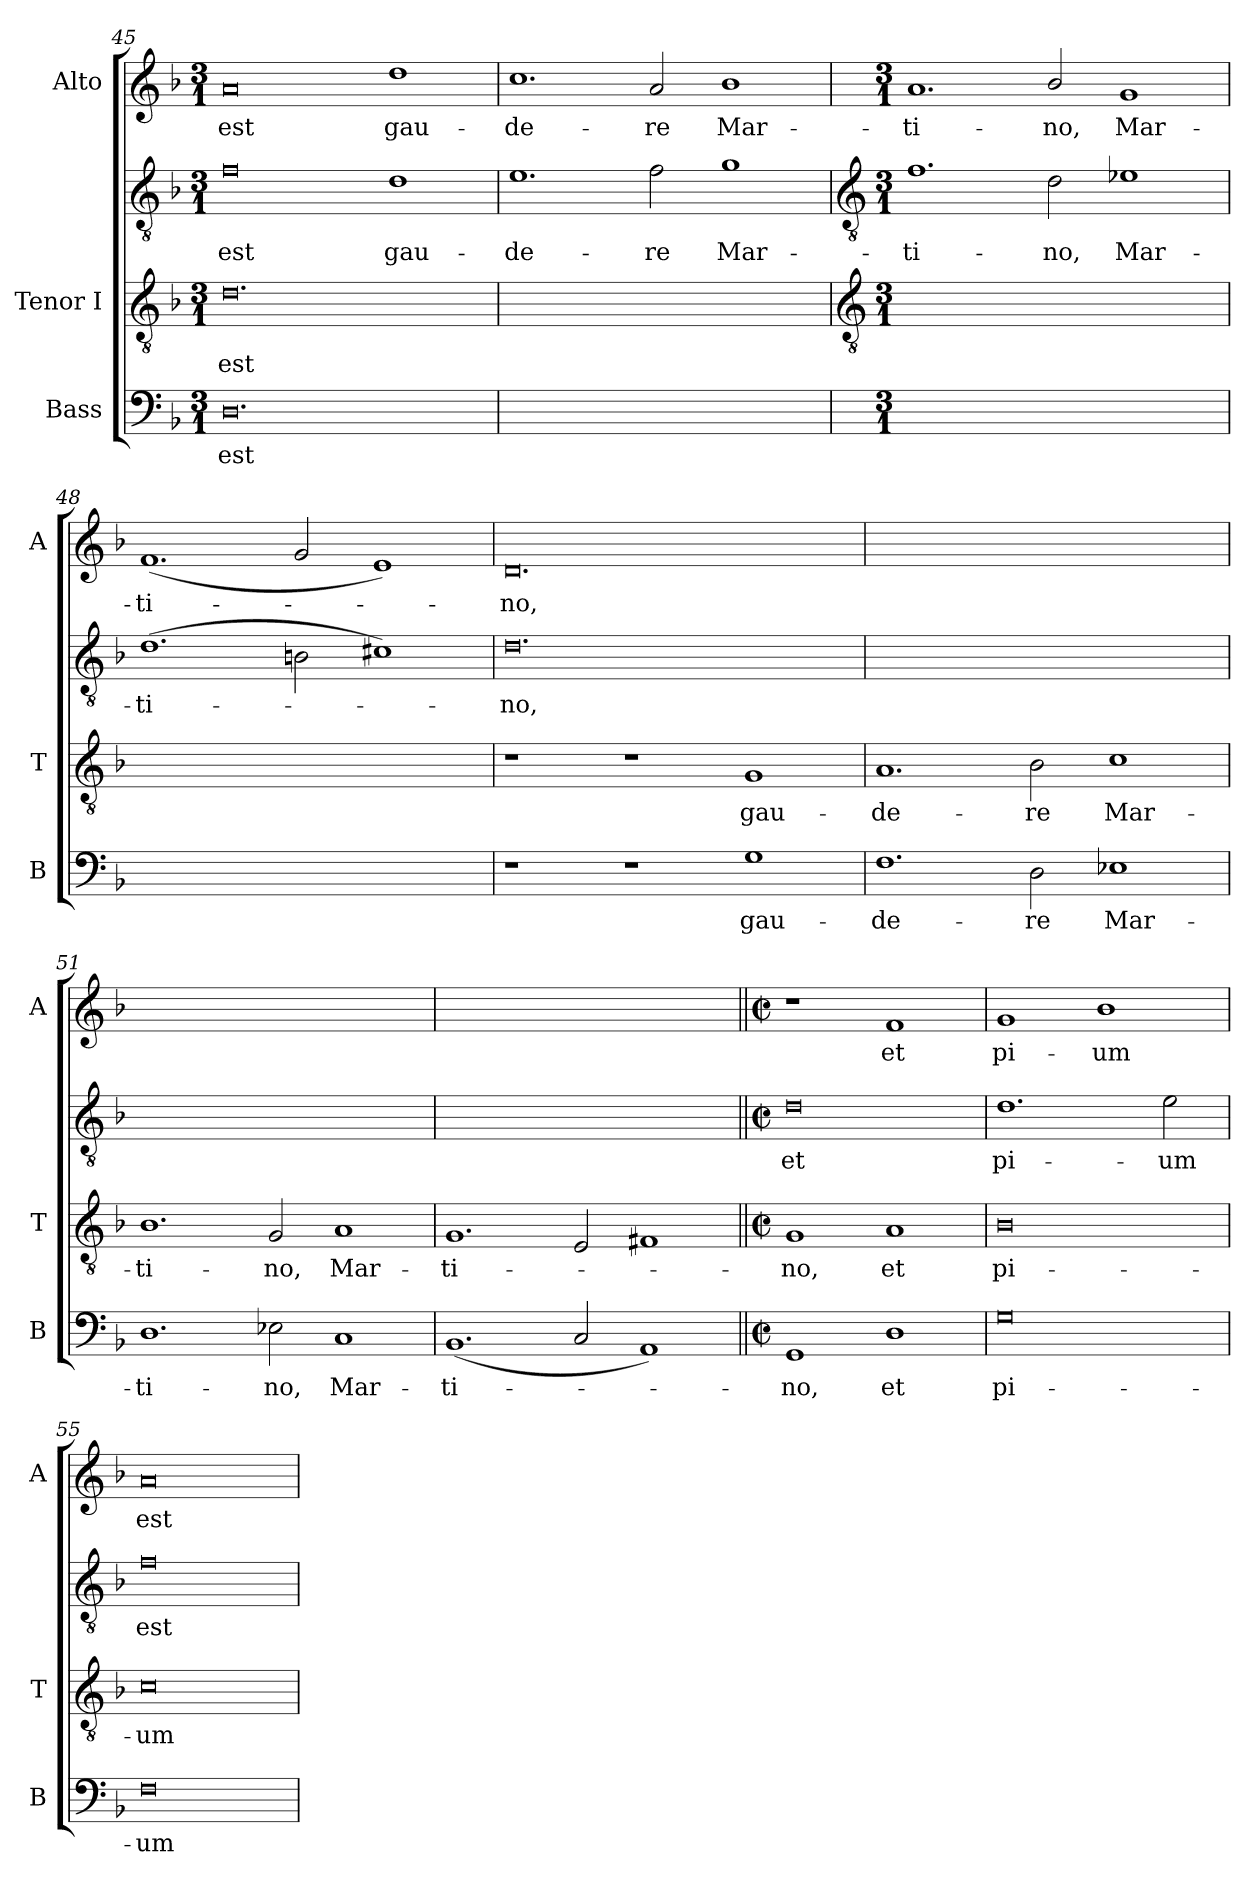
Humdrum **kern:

**kern	**text	**kern	**text	**kern	**text	**kern	**text
*part3	*part3	*part2	*part2	*part2	*part2	*part1	*part1
*staff4	*staff4	*staff3	*staff3	*staff2	*staff2	*staff1	*staff1
*I"Bass	*	*I"Tenor I	*	*	*	*I"Alto	*
*I'B	*	*I'T	*	*	*	*I'A	*
*clefF4	*	*clefGv2	*	*clefGv2	*	*clefG2	*
*k[b-]	*	*k[b-]	*	*k[b-]	*	*k[b-]	*
*F:	*	*F:	*	*F:	*	*F:	*
*M3/1	*	*M3/1	*	*M3/1	*	*M3/1	*
=45	=45	=45	=45	=45	=45	=45	=45
!	!LO:LY:b	!	!LO:LY:b	!	!LO:LY:b	!	!LO:LY:b
0.D	est	0.d	-est	0f	est	0a	est
!	!	!	!	!	!LO:LY:b	!	!LO:LY:b
.	.	.	.	1d	gau-	1dd	gau-
=46	=46	=46	=46	=46	=46	=46	=46
!LO:N:vis=0	!	!LO:N:vis=0	!	!	!LO:LY:b	!	!LO:LY:b
0.ryy	.	0.ryy	.	1.e	de-	1.cc	-de-
!	!	!	!	!	!LO:LY:b	!	!LO:LY:b
.	.	.	.	2f	-re	2a	-re
!	!	!	!	!	!LO:LY:b	!	!LO:LY:b
.	.	.	.	1g	Mar-	1b-	Mar-
!!LO:LB:g=z
=47	=47	=47	=47	=47	=47	=47	=47
*	*	*clefGv2	*	*clefGv2	*	*	*
*M3/1	*	*M3/1	*	*M3/1	*	*M3/1	*
!LO:N:vis=0	!	!LO:N:vis=0	!	!	!LO:LY:b	!	!LO:LY:b
0.ryy	.	0.ryy	.	1.f	-ti-	1.a	-ti-
!	!	!	!	!	!LO:LY:b	!	!LO:LY:b
.	.	.	.	2d	-no,	2b-/	-no,
!	!	!	!	!	!LO:LY:b	!	!LO:LY:b
.	.	.	.	1e-X	Mar-	1g	Mar-
=48	=48	=48	=48	=48	=48	=48	=48
!LO:N:vis=0	!	!LO:N:vis=0	!	!	!LO:LY:b	!	!LO:LY:b
0.ryy	.	0.ryy	.	(>1.d	-ti-	(<1.f	-ti-
.	.	.	.	2Bn	.	2g	.
.	.	.	.	1c#X)	.	1e)	.
=49	=49	=49	=49	=49	=49	=49	=49
!	!	!	!	!	!LO:LY:b	!	!LO:LY:b
1r	.	1r	.	0.d	no,	0.d	no,
1r	.	1r	.	.	.	.	.
!	!LO:LY:b	!	!LO:LY:b	!	!	!	!
1G	gau-	1G	gau-	.	.	.	.
=50	=50	=50	=50	=50	=50	=50	=50
!	!LO:LY:b	!	!LO:LY:b	!LO:N:vis=0	!	!LO:N:vis=0	!
1.F	-de-	1.A	-de-	0.ryy	.	0.ryy	.
!	!LO:LY:b	!	!LO:LY:b	!	!	!	!
2D	-re	2B-	-re	.	.	.	.
!	!LO:LY:b	!	!LO:LY:b	!	!	!	!
1E-X	Mar-	1c	Mar-	.	.	.	.
=51	=51	=51	=51	=51	=51	=51	=51
!	!LO:LY:b	!	!LO:LY:b	!LO:N:vis=0	!	!LO:N:vis=0	!
1.D	-ti-	1.B-	-ti-	0.ryy	.	0.ryy	.
!	!LO:LY:b	!	!LO:LY:b	!	!	!	!
2E-X	-no,	2G	-no,	.	.	.	.
!	!LO:LY:b	!	!LO:LY:b	!	!	!	!
1C	Mar-	1A	Mar-	.	.	.	.
=52	=52	=52	=52	=52	=52	=52	=52
!	!LO:LY:b	!	!LO:LY:b	!LO:N:vis=0	!	!LO:N:vis=0	!
(<1.BB-	-ti-	1.G	-ti-	0.ryy	.	0.ryy	.
2C	.	2E	.	.	.	.	.
1AA)	.	1F#X	.	.	.	.	.
=53||	=53||	=53||	=53||	=53||	=53||	=53||	=53||
*M4/2	*	*M4/2	*	*M4/2	*	*M4/2	*
*met(c|)	*	*met(c|)	*	*met(c|)	*	*met(c|)	*
!	!LO:LY:b	!	!LO:LY:b	!	!LO:LY:b	!	!
1GG	no,	1G	no,	0d	et	1r	.
!	!LO:LY:b	!	!LO:LY:b	!	!	!	!LO:LY:b
1D	et	1A	et	.	.	1f	et
=54	=54	=54	=54	=54	=54	=54	=54
!	!LO:LY:b	!	!LO:LY:b	!	!LO:LY:b	!	!LO:LY:b
0G	pi-	0B-	pi-	1.d	pi-	1g	pi-
!	!	!	!	!	!	!	!LO:LY:b
.	.	.	.	.	.	1b-	-um
!	!	!	!	!	!LO:LY:b	!	!
.	.	.	.	2e	-um	.	.
=55	=55	=55	=55	=55	=55	=55	=55
!	!LO:LY:b	!	!LO:LY:b	!	!LO:LY:b	!	!LO:LY:b
0F	-um	0c	um	0f	-est	0a	est
=	=	=	=	=	=	=	=
*-	*-	*-	*-	*-	*-	*-	*-
